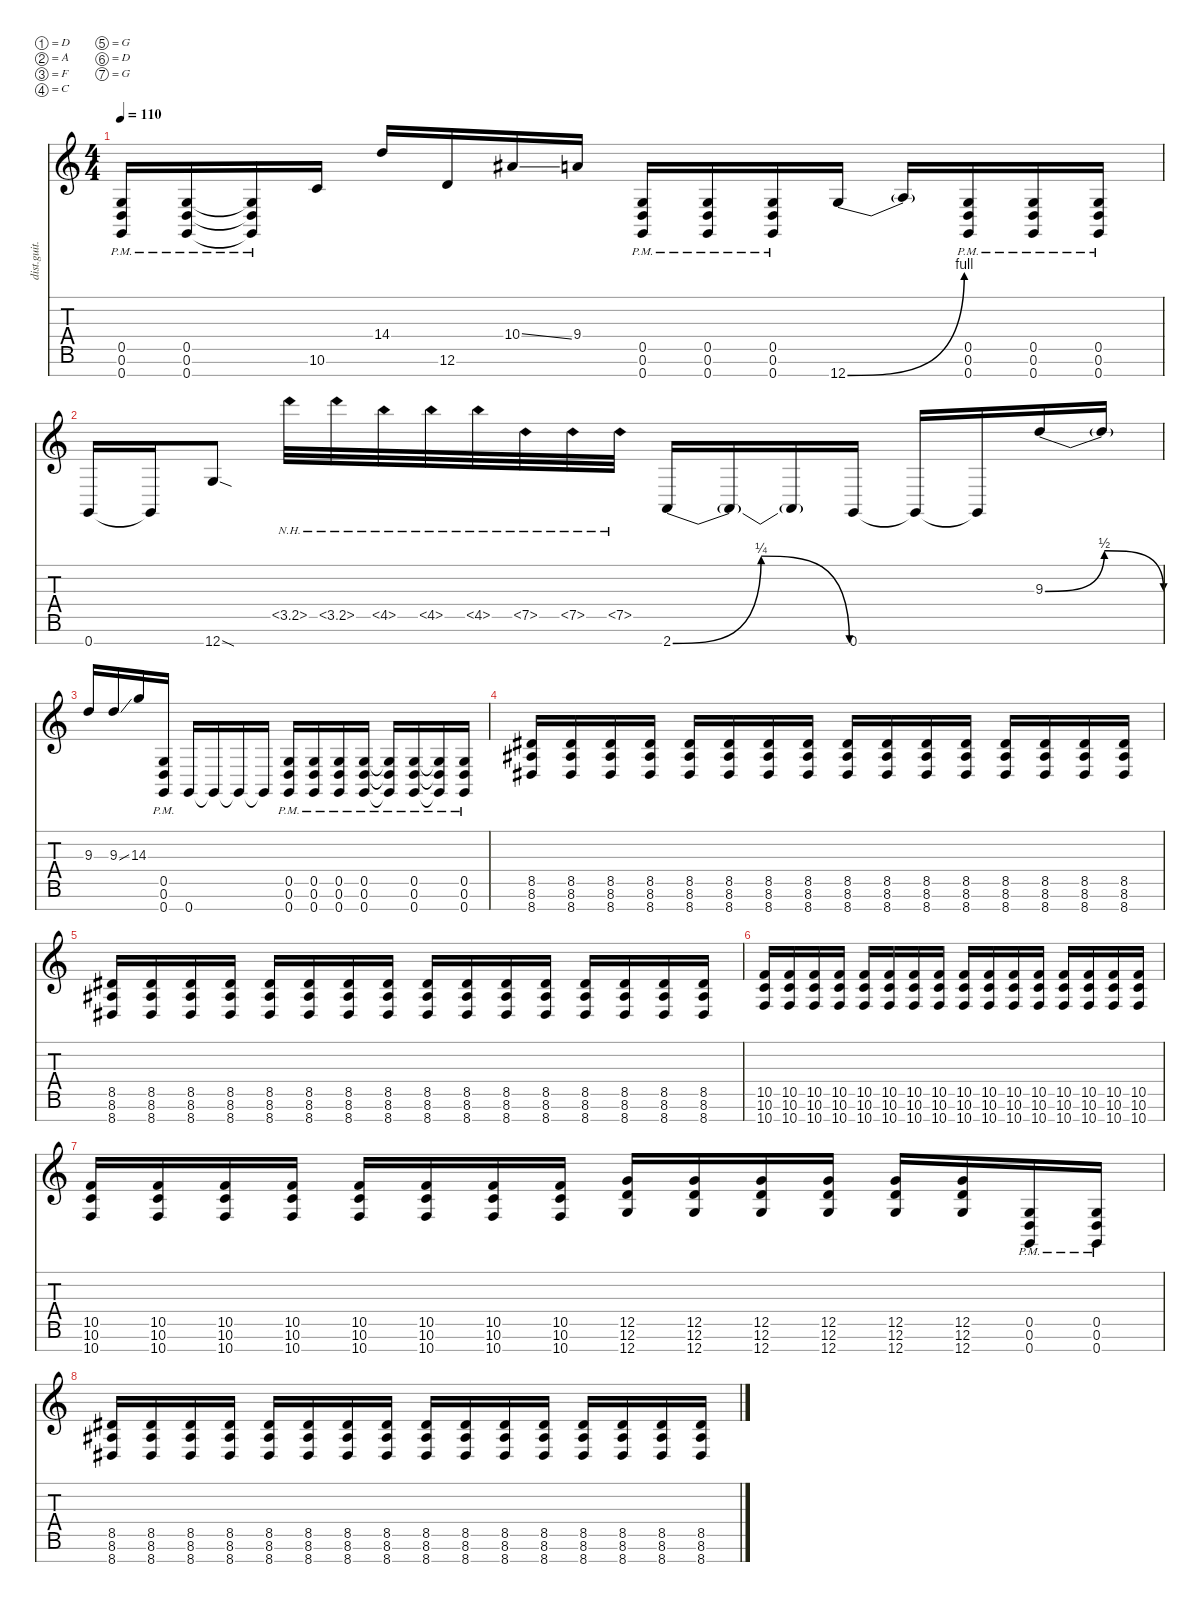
\defaultSystemsLayout 4
\hideDynamics
\bracketExtendMode nobrackets
\otherSystemsTrackNameOrientation horizontal
\track ("riff" "dist.guit.") {instrument distortionguitar}
\staff {score tabs}
\tuning (D4 A3 F3 C3 G2 D2 G1)
\ts (4 4)
\tempo 110
\clef g2
\ks c
(0.7{pm t} 0.6{pm t} 0.5{pm t}).16{dy mf beam Up} (0.7{pm} 0.6{pm} 0.5{pm}).16{beam Up} (0.7{pm t} 0.6{pm t} 0.5{pm t}).16{beam Up} 10.6.16{beam Up} 14.4.16{beam Up} 12.6.16{beam Up} 10.4{ss acc #}.16{beam Up} 9.4.16{beam Up} (0.7{pm} 0.6{pm} 0.5{pm}).16{beam Up} (0.7{pm} 0.5{pm} 0.6{pm}).16{beam Up} (0.7{pm} 0.6{pm} 0.5{pm}).16{beam Up} 12.7{be (bend 0 0 15 4)}.16{beam Up} 12.7{t}.16{beam Up} (0.7{pm} 0.6{pm} 0.5{pm}).16{beam Up} (0.7{pm} 0.6{pm} 0.5{pm}).16{beam Up} (0.7{pm} 0.6{pm} 0.5{pm}).16{beam Up} |
0.7.16{beam Up} 0.7{t}.16{beam Up} 12.7{sod}.8{beam Up} 3.5{nh acc #}.32{beam Down} 3.5{nh acc #}.32{beam Down} 4.5{nh}.32{beam Down} 4.5{nh}.32{beam Down} 4.5{nh}.32{beam Down} 7.5{nh}.32{beam Down} 7.5{nh}.32{beam Down} 7.5{nh}.32{beam Down} 2.7{be (bendrelease 0 0 9 1 20.4 1 30 0)}.16{beam Up} 2.7{t}.16{beam Up} 2.7{t}.16{beam Up} 0.7.16{beam Up} 0.7{t}.16{beam Up} 0.7{t}.16{beam Up} 9.3{be (bendrelease 0 0 10.2 2 20.4 2 30 0)}.16{beam Up} 9.3{t}.16{beam Up} |
9.3.16{beam Up} 9.3{ss}.16{beam Up} 14.3.16{beam Up} (0.7{pm} 0.6{pm} 0.5{pm}).16{beam Up} 0.7.16{beam Up} 0.7{t}.16{beam Up} 0.7{t}.16{beam Up} 0.7{t}.16{beam Up} (0.7{pm} 0.6{pm} 0.5{pm}).16{beam Up} (0.5{pm} 0.6{pm} 0.7{pm}).16{beam Up} (0.7{pm} 0.6{pm} 0.5{pm}).16{beam Up} (0.7{pm} 0.6{pm} 0.5{pm}).16{beam Up} (0.7{pm t} 0.6{pm t} 0.5{pm t}).16{beam Up} (0.5{pm} 0.6{pm} 0.7{pm}).16{beam Up} (0.5{pm t} 0.6{pm t} 0.7{pm t}).16{beam Up} (0.7{pm} 0.6{pm} 0.5{pm}).16{beam Up} |
(8.7{acc #} 8.5{acc #} 8.6{acc #}).16{beam Up} (8.7{acc #} 8.6{acc #} 8.5{acc #}).16{beam Up} (8.7{acc #} 8.5{acc #} 8.6{acc #}).16{beam Up} (8.7{acc #} 8.6{acc #} 8.5{acc #}).16{beam Up} (8.7{acc #} 8.5{acc #} 8.6{acc #}).16{beam Up} (8.7{acc #} 8.6{acc #} 8.5{acc #}).16{beam Up} (8.7{acc #} 8.5{acc #} 8.6{acc #}).16{beam Up} (8.7{acc #} 8.6{acc #} 8.5{acc #}).16{beam Up} (8.7{acc #} 8.5{acc #} 8.6{acc #}).16{beam Up} (8.7{acc #} 8.6{acc #} 8.5{acc #}).16{beam Up} (8.7{acc #} 8.5{acc #} 8.6{acc #}).16{beam Up} (8.7{acc #} 8.6{acc #} 8.5{acc #}).16{beam Up} (8.7{acc #} 8.5{acc #} 8.6{acc #}).16{beam Up} (8.7{acc #} 8.6{acc #} 8.5{acc #}).16{beam Up} (8.7{acc #} 8.5{acc #} 8.6{acc #}).16{beam Up} (8.7{acc #} 8.6{acc #} 8.5{acc #}).16{beam Up} |
(8.7{acc #} 8.5{acc #} 8.6{acc #}).16{beam Up} (8.7{acc #} 8.6{acc #} 8.5{acc #}).16{beam Up} (8.7{acc #} 8.5{acc #} 8.6{acc #}).16{beam Up} (8.7{acc #} 8.6{acc #} 8.5{acc #}).16{beam Up} (8.7{acc #} 8.5{acc #} 8.6{acc #}).16{beam Up} (8.7{acc #} 8.6{acc #} 8.5{acc #}).16{beam Up} (8.7{acc #} 8.5{acc #} 8.6{acc #}).16{beam Up} (8.7{acc #} 8.6{acc #} 8.5{acc #}).16{beam Up} (8.7{acc #} 8.5{acc #} 8.6{acc #}).16{beam Up} (8.7{acc #} 8.6{acc #} 8.5{acc #}).16{beam Up} (8.7{acc #} 8.5{acc #} 8.6{acc #}).16{beam Up} (8.7{acc #} 8.6{acc #} 8.5{acc #}).16{beam Up} (8.7{acc #} 8.5{acc #} 8.6{acc #}).16{beam Up} (8.7{acc #} 8.6{acc #} 8.5{acc #}).16{beam Up} (8.7{acc #} 8.5{acc #} 8.6{acc #}).16{beam Up} (8.7{acc #} 8.6{acc #} 8.5{acc #}).16{beam Up} |
(10.7 10.6 10.5).16{beam Up} (10.7 10.6 10.5).16{beam Up} (10.7 10.6 10.5).16{beam Up} (10.7 10.6 10.5).16{beam Up} (10.7 10.6 10.5).16{beam Up} (10.7 10.6 10.5).16{beam Up} (10.7 10.6 10.5).16{beam Up} (10.7 10.6 10.5).16{beam Up} (10.7 10.6 10.5).16{beam Up} (10.7 10.6 10.5).16{beam Up} (10.7 10.6 10.5).16{beam Up} (10.7 10.6 10.5).16{beam Up} (10.7 10.6 10.5).16{beam Up} (10.7 10.6 10.5).16{beam Up} (10.7 10.6 10.5).16{beam Up} (10.7 10.6 10.5).16{beam Up} |
(10.7 10.6 10.5).16{beam Up} (10.7 10.6 10.5).16{beam Up} (10.7 10.6 10.5).16{beam Up} (10.7 10.6 10.5).16{beam Up} (10.7 10.6 10.5).16{beam Up} (10.7 10.6 10.5).16{beam Up} (10.7 10.6 10.5).16{beam Up} (10.7 10.6 10.5).16{beam Up} (12.7 12.6 12.5).16{beam Up} (12.7 12.6 12.5).16{beam Up} (12.7 12.6 12.5).16{beam Up} (12.7 12.6 12.5).16{beam Up} (12.7 12.6 12.5).16{beam Up} (12.7 12.6 12.5).16{beam Up} (0.7{pm} 0.6{pm} 0.5{pm}).16{beam Up} (0.7{pm} 0.6{pm} 0.5{pm}).16{beam Up} |
(8.7{acc #} 8.5{acc #} 8.6{acc #}).16{beam Up} (8.7{acc #} 8.6{acc #} 8.5{acc #}).16{beam Up} (8.7{acc #} 8.5{acc #} 8.6{acc #}).16{beam Up} (8.7{acc #} 8.6{acc #} 8.5{acc #}).16{beam Up} (8.7{acc #} 8.5{acc #} 8.6{acc #}).16{beam Up} (8.7{acc #} 8.6{acc #} 8.5{acc #}).16{beam Up} (8.7{acc #} 8.5{acc #} 8.6{acc #}).16{beam Up} (8.7{acc #} 8.6{acc #} 8.5{acc #}).16{beam Up} (8.7{acc #} 8.5{acc #} 8.6{acc #}).16{beam Up} (8.7{acc #} 8.6{acc #} 8.5{acc #}).16{beam Up} (8.7{acc #} 8.5{acc #} 8.6{acc #}).16{beam Up} (8.7{acc #} 8.6{acc #} 8.5{acc #}).16{beam Up} (8.7{acc #} 8.5{acc #} 8.6{acc #}).16{beam Up} (8.7{acc #} 8.6{acc #} 8.5{acc #}).16{beam Up} (8.7{acc #} 8.5{acc #} 8.6{acc #}).16{beam Up} (8.7{acc #} 8.6{acc #} 8.5{acc #}).16{beam Up}
